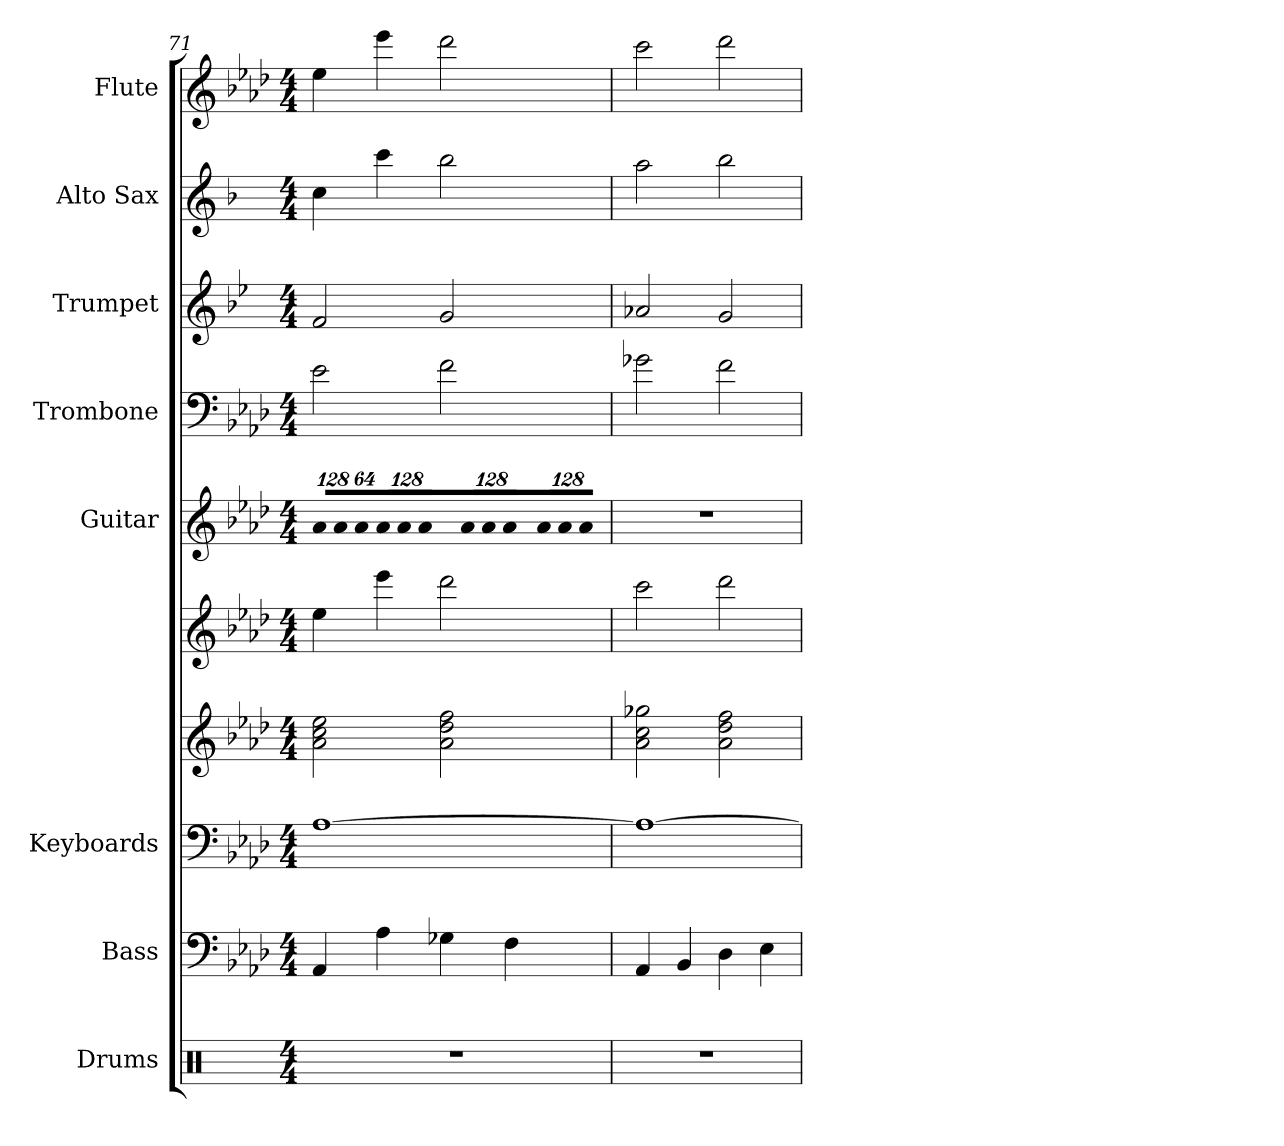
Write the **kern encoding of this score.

**kern	**kern	**kern	**kern	**kern	**kern	**kern	**kern	**kern	**kern
*part8	*part7	*part6	*part6	*part6	*part5	*part4	*part3	*part2	*part1
*staff10	*staff9	*staff8	*staff7	*staff6	*staff5	*staff4	*staff3	*staff2	*staff1
*I"Drums	*I"Bass	*I"Keyboards	*	*	*I"Guitar	*I"Trombone	*I"Trumpet	*I"Alto Sax	*I"Flute
*I'Dr.	*I'Bass	*I'Kbd.	*	*	*	*I'Tbn.	*I'Tpt.	*I'Alto Sax.	*I'Fl.
*clefX	*clefF4	*clefF4	*clefG2	*clefG2	*clefG2	*clefF4	*clefG2	*clefG2	*clefG2
*	*ITrd7c12	*	*	*	*ITrd7c12	*	*ITrd1c2	*ITrd5c9	*
*k[]	*k[b-e-a-d-]	*k[b-e-a-d-]	*k[b-e-a-d-]	*k[b-e-a-d-]	*k[b-e-a-d-]	*k[b-e-a-d-]	*k[b-e-a-d-]	*k[b-e-a-d-]	*k[b-e-a-d-]
*C:	*A-:	*A-:	*A-:	*A-:	*A-:	*A-:	*A-:	*A-:	*A-:
*M4/4	*M4/4	*M4/4	*M4/4	*M4/4	*M4/4	*M4/4	*M4/4	*M4/4	*M4/4
*	*	*	*	*	*Xbrackettup	*	*	*	*
=71	=71	=71	=71	=71	=71	=71	=71	=71	=71
!	!	!	!	!	!LO:N:vis=8	!	!	!	!
1r	4AAA-i/	[1A-i	2a-i\ 2cci 2ee-i	4ee-i\	1024%85A-i/L	2e-i\	2e-i/	4e-i\	4ee-i\
!	!	!	!	!	!LO:N:vis=8	!	!	!	!
.	.	.	.	.	1024%85A-i/	.	.	.	.
!	!	!	!	!	!LO:N:vis=8	!	!	!	!
.	.	.	.	.	512%43A-i/J	.	.	.	.
!	!	!	!	!	!LO:N:vis=8	!	!	!	!
.	4AA-i\	.	.	4eee-i\	1024%85A-i/L	.	.	4ee-i\	4eee-i\
!	!	!	!	!	!LO:N:vis=8	!	!	!	!
.	.	.	.	.	1024%85A-i/	.	.	.	.
!	!	!	!	!	!LO:N:vis=8	!	!	!	!
.	.	.	.	.	512%43A-i/J	.	.	.	.
!	!	!	!	!	!LO:N:vis=8	!	!	!	!
.	4GG-Xi\	.	2a-i\ 2dd-i 2ffi	2ddd-i\	1024%85A-i/L	2fi\	2fi/	2dd-i\	2ddd-i\
!	!	!	!	!	!LO:N:vis=8	!	!	!	!
.	.	.	.	.	1024%85A-i/	.	.	.	.
!	!	!	!	!	!LO:N:vis=8	!	!	!	!
.	.	.	.	.	512%43A-i/J	.	.	.	.
!	!	!	!	!	!LO:N:vis=8	!	!	!	!
.	4FFi\	.	.	.	1024%85A-i/L	.	.	.	.
!	!	!	!	!	!LO:N:vis=8	!	!	!	!
.	.	.	.	.	1024%85A-i/	.	.	.	.
!	!	!	!	!	!LO:N:vis=8	!	!	!	!
.	.	.	.	.	512%43A-i/J	.	.	.	.
!!LO:PB:g=z
=72	=72	=72	=72	=72	=72	=72	=72	=72	=72
1r	4AAA-i/	1A-i_	2a-i\ 2cci 2gg-Xi	2ccci\	1r	2g-Xi\	2g-Xi/	2cci\	2ccci\
.	4BBB-i/	.	.	.	.	.	.	.	.
.	4DD-i\	.	2a-i\ 2dd-i 2ffi	2ddd-i\	.	2fi\	2fi/	2dd-i\	2ddd-i\
.	4EE-i\	.	.	.	.	.	.	.	.
=	=	=	=	=	=	=	=	=	=
*-	*-	*-	*-	*-	*-	*-	*-	*-	*-
